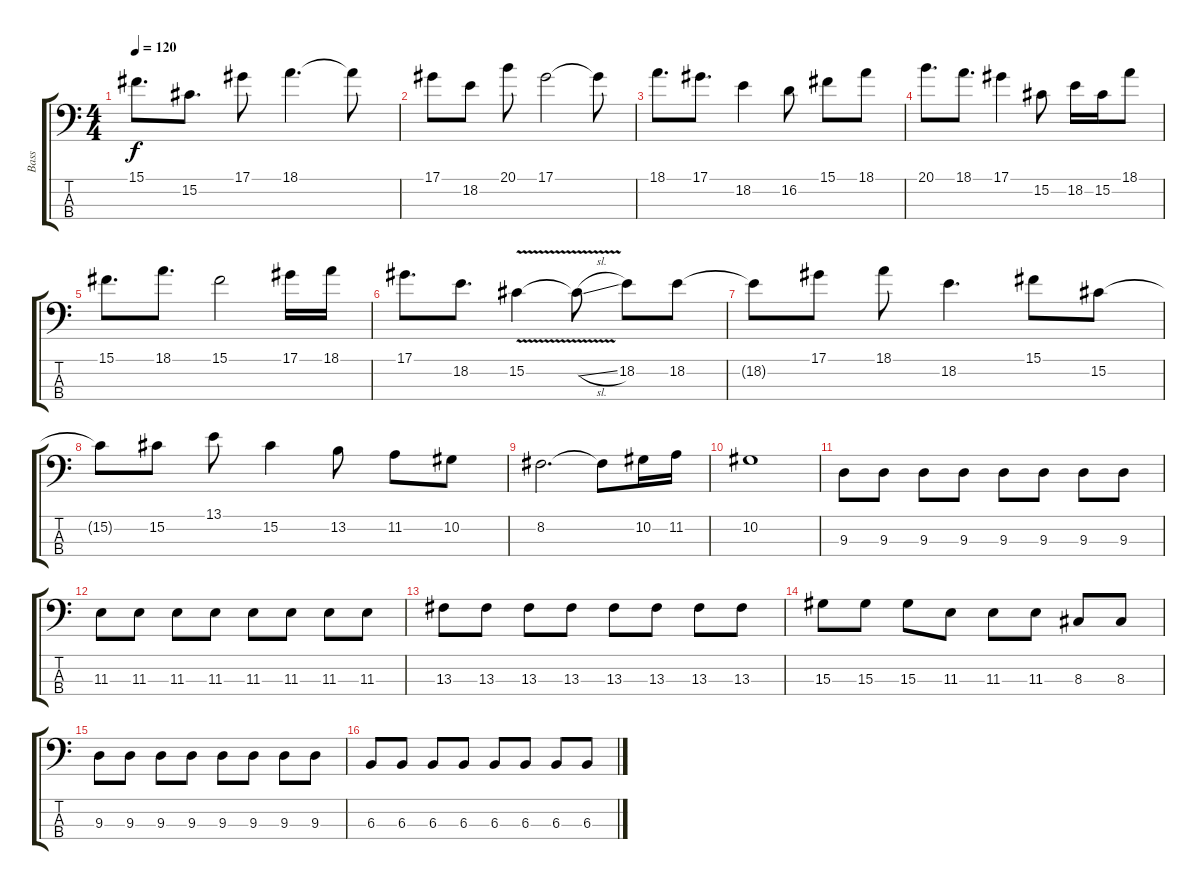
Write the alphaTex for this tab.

\track ("Bass" "Bass") {instrument electricbassfinger}
\staff {score tabs}
\tuning (Eb2 Bb1 F1 C1) {hide}
\ts (4 4)
\tempo 120
\clef f4
\ks c
15.1.8{d dy f} 15.2.8{d} 17.1.8 18.1.4{d} 18.1{t}.8 |
17.1.8 18.2.8 20.1.8 17.1.2 17.1{t}.8 |
18.1.8{d} 17.1.8{d} 18.2.4 16.2.8 15.1.8 18.1.8 |
20.1.8{d} 18.1.8{d} 17.1.4 15.2.8 18.2.16 15.2.16 18.1.8 |
15.1.8{d} 18.1.8{d} 15.1.2 17.1.16 18.1.16 |
17.1.8{d} 18.2.8{d} 15.2{v}.4 15.2{sl t}.8 18.2.8 18.2.8 |
18.2{t}.8 17.1.8 18.1.8 18.2.4{d} 15.1.8 15.2.8 |
15.2{t}.8 15.2.8 13.1.8 15.2.4 13.2.8 11.2.8 10.2.8 |
8.2.2{d} 8.2{t}.8 10.2.16 11.2.16 |
10.2.1 |
9.3.8 9.3.8 9.3.8 9.3.8 9.3.8 9.3.8 9.3.8 9.3.8 |
11.3.8 11.3.8 11.3.8 11.3.8 11.3.8 11.3.8 11.3.8 11.3.8 |
13.3.8 13.3.8 13.3.8 13.3.8 13.3.8 13.3.8 13.3.8 13.3.8 |
15.3.8 15.3.8 15.3.8 11.3.8 11.3.8 11.3.8 8.3.8 8.3.8 |
9.3.8 9.3.8 9.3.8 9.3.8 9.3.8 9.3.8 9.3.8 9.3.8 |
6.3.8 6.3.8 6.3.8 6.3.8 6.3.8 6.3.8 6.3.8 6.3.8
